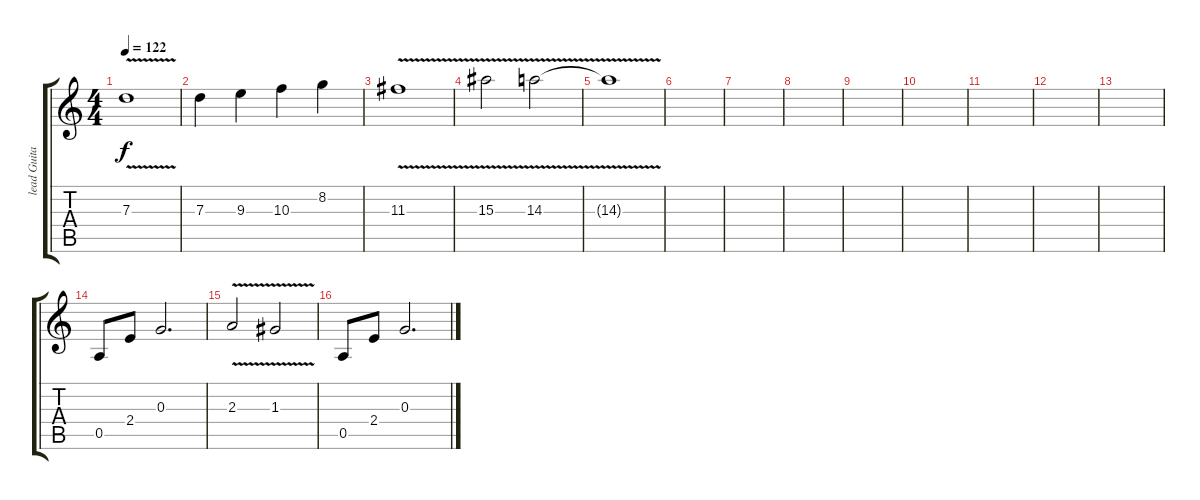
\track ("lead Guitar" "lead Guita") {instrument distortionguitar}
\staff {score tabs}
\tuning (E4 B3 G3 D3 A2 E2) {hide}
\ts (4 4)
\tempo 122
\clef g2
\ks c
7.3{v}.1{dy f} |
7.3.4 9.3.4 10.3.4 8.2.4 |
11.3{v}.1 |
15.3{v}.2 14.3{v}.2 |
14.3{t}.1 |
|
|
|
|
|
|
|
|
0.5.8{instrument acousticguitarsteel} 2.4.8 0.3.2{d} |
2.3{v}.2 1.3{v}.2 |
0.5.8 2.4.8 0.3.2{d}
